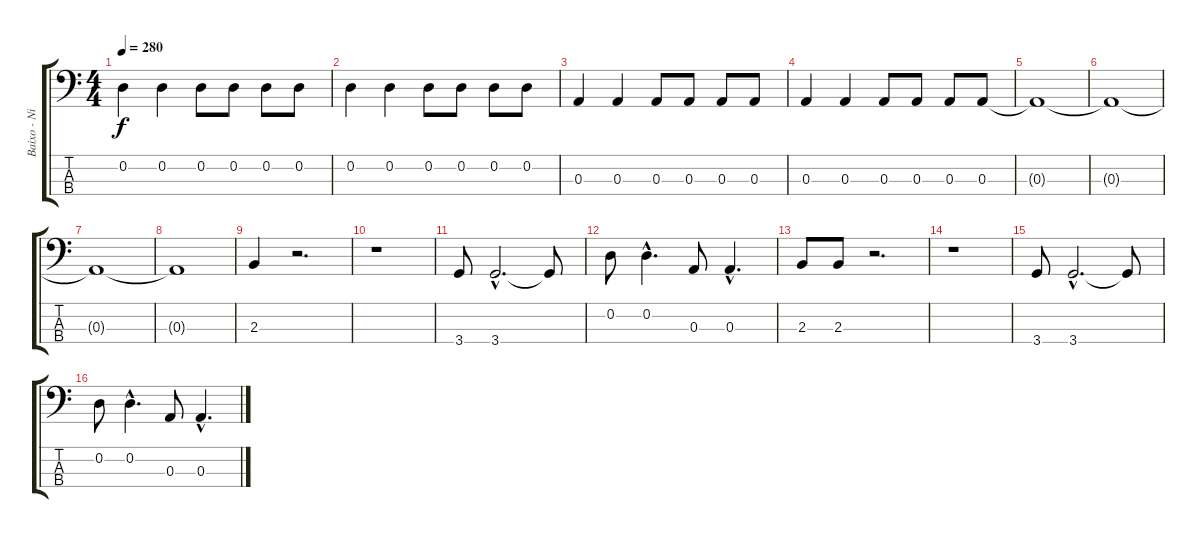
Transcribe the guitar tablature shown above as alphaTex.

\track ("Baixo - Nikola" "Baixo - Ni") {instrument electricbasspick}
\staff {score tabs}
\tuning (G2 D2 A1 E1) {hide}
\ts (4 4)
\tempo 280
\clef f4
\ks c
0.2.4{dy f} 0.2.4 0.2.8 0.2.8 0.2.8 0.2.8 |
0.2.4 0.2.4 0.2.8 0.2.8 0.2.8 0.2.8 |
0.3.4 0.3.4 0.3.8 0.3.8 0.3.8 0.3.8 |
0.3.4 0.3.4 0.3.8 0.3.8 0.3.8 0.3.8 |
0.3{t}.1 |
0.3{t}.1 |
0.3{t}.1 |
0.3{t}.1 |
2.3.4 r.2{d} |
r.1 |
3.4.8 3.4{hac}.2{d} 3.4{t}.8 |
0.2.8 0.2{hac}.4{d} 0.3.8 0.3{hac}.4{d} |
2.3.8 2.3.8 r.2{d} |
r.1 |
3.4.8 3.4{hac}.2{d} 3.4{t}.8 |
0.2.8 0.2{hac}.4{d} 0.3.8 0.3{hac}.4{d}
